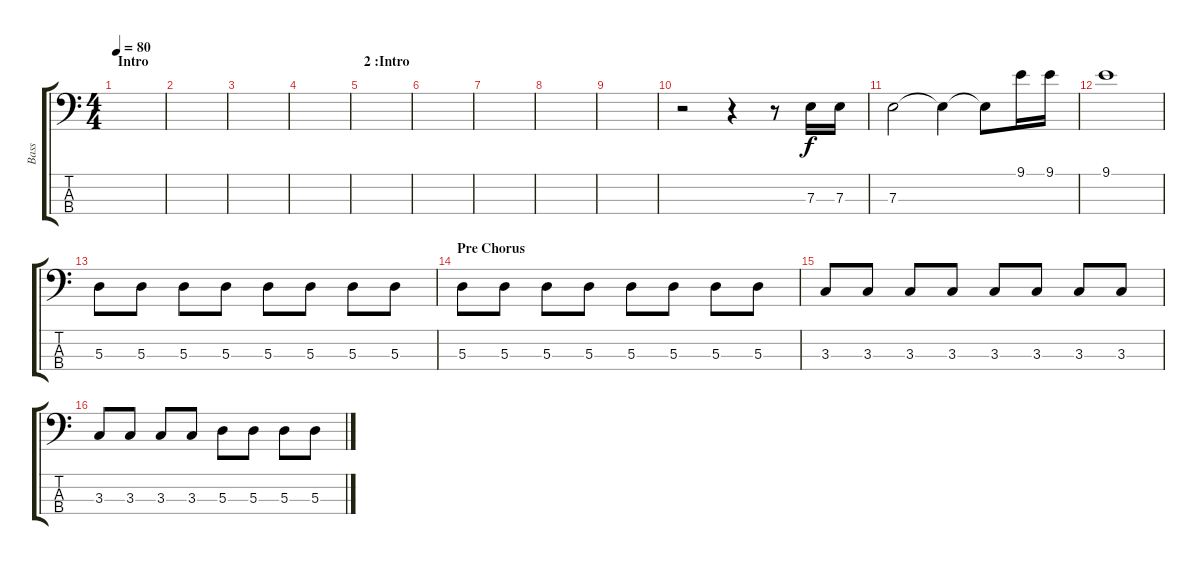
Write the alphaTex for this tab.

\track ("Bass" "Bass") {instrument electricbasspick}
\staff {score tabs}
\tuning (G2 D2 A1 E1) {hide}
\ts (4 4)
\section ("" "Intro")
\tempo 80
\clef f4
\ks c
|
|
|
|
\section ("" "2 :Intro ")
|
|
|
|
|
r.2 r.4 r.8 7.3.16 7.3.16 |
7.3.2 7.3{t}.4 7.3{t}.8 9.1.16 9.1.16 |
9.1.1 |
5.3.8 5.3.8 5.3.8 5.3.8 5.3.8 5.3.8 5.3.8 5.3.8 |
\section ("" "Pre Chorus ")
5.3.8 5.3.8 5.3.8 5.3.8 5.3.8 5.3.8 5.3.8 5.3.8 |
3.3.8 3.3.8 3.3.8 3.3.8 3.3.8 3.3.8 3.3.8 3.3.8 |
3.3.8 3.3.8 3.3.8 3.3.8 5.3.8 5.3.8 5.3.8 5.3.8
